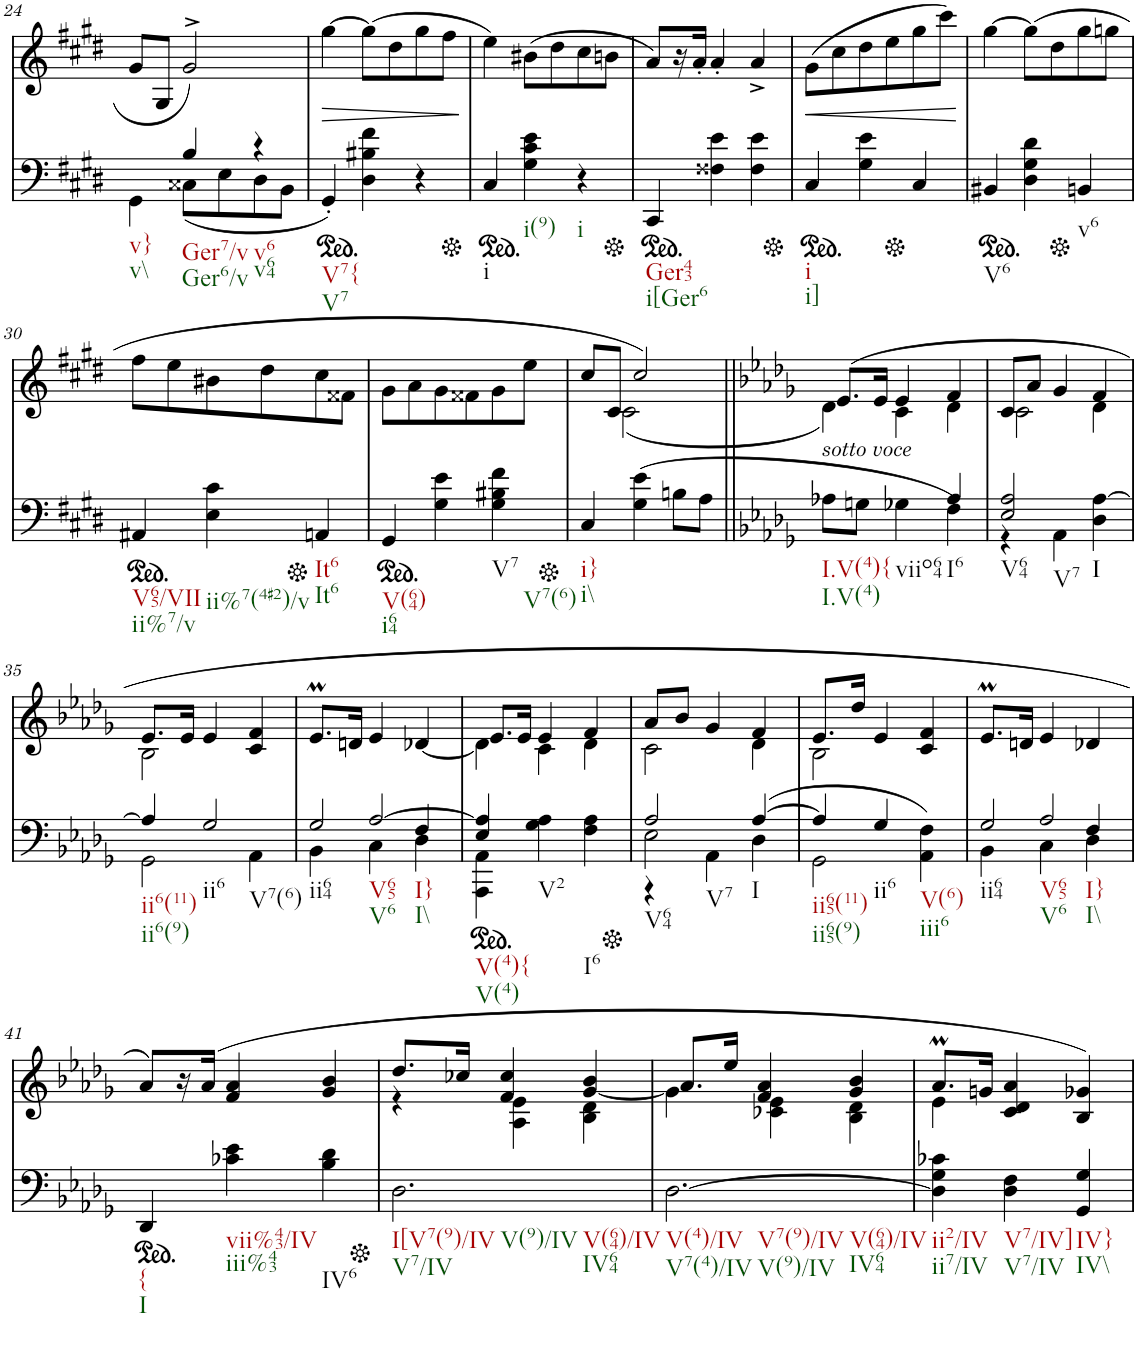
**kern	**kern	**dynam
*part2	*part1	*part1
*staff2	*staff1	*staff1
*I"Piano	*I"Piano	*
*I'Pno	*I'Pno	*
!!LO:PB:g=z
*clefF4	*clefG2	*
*k[f#c#g#d#]	*k[f#c#g#d#]	*
*c#:	*c#:	*
*M3/4	*M3/4	*
=24	=24	=24
*^	*	*
!LO:TX:b:t=v}	!	!	!
!LO:TX:b:t=v\\	!	!	!
4GG#\	4ryy	8g#/L	.
.	.	8G#/J	.
!LO:TX:b:t=Ger7/v	!	!	!
!LO:TX:b:t=Ger6/v	!	!	!
4B/	(8C##X\L	2g#^>/	.
.	8E\	.	.
!LO:TX:b:t=v6	!	!	!
!LO:TX:b:t=v64	!	!	!
4r	8D#\	.	.
.	8BB\J	.	.
*v	*v	*	*
=25	=25	=25
*ped	*	*
*^	*	*
!LO:TX:b:t=V7{	!	!	!
!LO:TX:b:t=V7	!	!	!
!	!	!	!LO:HP:b
*v	*v	*	*
4GG#'/)	[4gg#\	>
4D#\ 4B#X\ 4f#\	(8gg#\L]	.
.	8dd#\	.
4r	8gg#\	.
.	8ff#\J	.
.	.	]
=26	=26	=26
*Xped	*	*
*ped	*	*
!LO:TX:b:t=i	!	!
4C#/	4ee\)	.
!LO:TX:b:t=i(9)	!	!
4G#\ 4c#\ 4e\	(8b#X\L	.
.	8dd#\	.
!LO:TX:b:t=i	!	!
4r	8cc#\	.
.	8bn\J	.
=27	=27	=27
*Xped	*	*
*ped	*	*
!LO:TX:b:t=Ger43	!	!
!LO:TX:b:t=i[Ger6	!	!
4CC#/	8a/L)	.
.	16r	.
.	16a'/JJ	.
4F##X\ 4e\	4a'/	.
4F##\ 4e\	4a^/	.
=28	=28	=28
*Xped	*	*
*ped	*	*
!LO:TX:b:t=i	!	!
!LO:TX:b:t=i]	!	!
!	!	!LO:HP:b
4C#/	(8g#\L	<
.	8cc#\	.
4G#\ 4e\	8dd#\	.
.	8ee\	.
*Xped	*	*
4C#/	8gg#\	.
.	8ccc#\J)	.
.	.	[
=29	=29	=29
*ped	*	*
!LO:TX:b:t=V6	!	!
4BB#X/	[4gg#\	.
4D#\ 4G#\ 4d#\	(8gg#\L]	.
.	8dd#\	.
*Xped	*	*
!LO:TX:b:t=v6	!	!
4BBn/	8gg#\	.
.	8ggn\J	.
!!LO:LB:g=z
=30	=30	=30
*ped	*	*
!LO:TX:b:t=V65/VII	!	!
!LO:TX:b:t=ii%7/v	!	!
4AA#X/	8ff#\L	.
.	8ee\	.
!LO:TX:b:t=ii%7(4#2)/v	!	!
4E\ 4c#\	8b#X\	.
.	8dd#\	.
*Xped	*	*
!LO:TX:b:t=It6	!	!
!LO:TX:b:t=It6	!	!
4AAn/	8cc#\	.
.	8f##X\J	.
=31	=31	=31
*ped	*	*
!LO:TX:b:t=V(64)	!	!
!LO:TX:b:t=i64	!	!
4GG#/	8g#\L	.
.	8a\	.
4G#\ 4e\	8g#\	.
.	8f##X\	.
!LO:TX:b:t=V7	!	!
!LO:TX:b:t=V7(6)	!	!
4G#\ 4B#X\ 4f#\	8g#\	.
.	8ee\J	.
=32	=32	=32
*Xped	*	*
*	*^	*
!LO:TX:b:t=i}	!	!	!
!LO:TX:b:t=i\\	!	!	!
4C#/	8cc#/L	8ryy	.
.	8c#/J	(2c#\	.
(4G#\ 4e\	2cc#/)	.	.
8Bn\L	.	.	.
8A\J	.	8ryy	.
=33||	=33||	=33||	=33||
*k[b-e-a-d-g-]	*k[b-e-a-d-g-]	*	*
*^	*	*	*
!	!	!LO:TX:b:i:t=sotto voce	!	!
!LO:TX:b:t=I.V(4){	!	!	!	!
!LO:TX:b:t=I.V(4)	!	!	!	!
8A-X\L	2ryy	(8.e-/L	4d-\)	.
8Gn\J	.	.	.	.
.	.	16e-/Jk	.	.
!LO:TX:b:t=viio64	!	!	!	!
4G-X\	.	4e-/	4c\	.
!LO:TX:b:t=I6	!	!	!	!
4F\)	4A-/	4f/	4d-\	.
=34	=34	=34	=34	=34
!LO:TX:b:t=V64	!	!	!	!
!LO:TX:b:t=V7	!	!	!	!
2E-/ 2A-/	4r	8c/L	2c\	.
.	.	8a-/J	.	.
.	4AA-\	4g-/	.	.
!LO:TX:b:t=I	!	!	!	!
4D-\ [>4A-\	4ryy	4f/	4d-\	.
!!LO:LB:g=z	!!
=35	=35	=35	=35	=35
!LO:TX:b:t=ii6(11)	!	!	!	!
!LO:TX:b:t=ii6(9)	!	!	!	!
4A-/]	2GG-\	8.e-/L	2B-\	.
.	.	16e-/Jk	.	.
!LO:TX:b:t=ii6	!	!	!	!
!LO:TX:b:t=V7(6)	!	!	!	!
2G-/	.	4e-/	.	.
.	4AA-\	4c/ 4f/	4ryy	.
=36	=36	=36	=36	=36
*	*^	*	*	*
!LO:TX:b:t=ii64	!	!	!	!	!
!LO:TX:b:t=V65	!	!	!	!	!
!LO:TX:b:t=V6	!	!	!	!	!
*	*	*	*v	*v	*
2G-/	4BB-\	4ryy	8.e-M/L	.
.	.	.	16dn/Jk	.
.	4C\	[2A-/	4e-/	.
!LO:TX:b:t=I}	!	!	!	!
!LO:TX:b:t=I\\	!	!	!	!
4F/	4D-\	.	[<4d-X/	.
*v	*v	*v	*	*
=37	=37	=37
*ped	*	*
*^	*^	*
!LO:TX:b:t=V(4){	!	!	!	!
!LO:TX:b:t=V(4)	!	!	!	!
4E-/ 4A-/]	4AAA-\ 4AA-\	8.e-/L	4d-\]	.
.	.	16e-/Jk	.	.
!LO:TX:b:t=V2	!	!	!	!
4G-\ 4A-\	2ryy	4e-/	4c\	.
!LO:TX:b:t=I6	!	!	!	!
4F\ 4A-\	.	4f/	4d-\	.
*v	*v	*	*	*
=38	=38	=38	=38
*Xped	*	*	*
*^	*	*	*
*	*^	*	*	*
!LO:TX:b:t=V64	!	!	!	!	!
!LO:TX:b:t=V7	!	!	!	!	!
2A-/	2E-\	4r	8a-/L	2c\	.
.	.	.	8b-/J	.	.
.	.	4AA-\	4g-/	.	.
!LO:TX:b:t=I	!	!	!	!	!
([4A-/	4D-\	4ryy	4f/	4d-\	.
=39	=39	=39	=39	=39	=39
!LO:TX:b:t=ii65(11)	!	!	!	!	!
!LO:TX:b:t=ii65(9)	!	!	!	!	!
*	*v	*v	*	*	*
4A-/]	2GG-\	8.e-/L	2B-\	.
.	.	16dd-/Jk	.	.
!LO:TX:b:t=ii6	!	!	!	!
4G-/	.	4e-/	.	.
!LO:TX:b:t=V(6)	!	!	!	!
!LO:TX:b:t=iii6	!	!	!	!
4AA-\ 4F\)	4ryy	4c/ 4f/	4ryy	.
=40	=40	=40	=40	=40
*	*^	*	*	*
!LO:TX:b:t=ii64	!	!	!	!	!
*	*	*	*v	*v	*
4BB-\	2G-/	4ryy	8.e-M/L	.
.	.	.	16dn/Jk	.
!LO:TX:b:t=V65	!	!	!	!
!LO:TX:b:t=V6	!	!	!	!
4C\	.	2A-/	4e-/	.
!LO:TX:b:t=I}	!	!	!	!
!LO:TX:b:t=I\\	!	!	!	!
4D-\	4F/	.	4d-X/	.
*v	*v	*v	*	*
!!LO:LB:g=z
=41	=41	=41
*ped	*	*
*^	*	*
!LO:TX:b:t={	!	!	!
!LO:TX:b:t=I	!	!	!
*v	*v	*	*
4DD-/	8a-/L)	.
.	16r	.
.	(16a-/JJ	.
!LO:TX:b:t=vii%43/IV	!	!
!LO:TX:b:t=iii%43	!	!
4c-X\ 4e-\	4f/ 4a-/	.
!LO:TX:b:t=IV6	!	!
4B-\ 4d-\	4g-/ 4b-/	.
=42	=42	=42
*Xped	*	*
*	*^	*
!LO:TX:b:t=I[V7(9)/IV	!	!	!
!LO:TX:b:t=V7/IV	!	!	!
!LO:TX:b:t=V(9)/IV	!	!	!
!LO:TX:b:t=V(64)/IV	!	!	!
!LO:TX:b:t=IV64	!	!	!
2.D-\	8.dd-/L	4r	.
.	16cc-X/Jk	.	.
.	4f/ 4cc-/	4A-\ 4e-\	.
.	[<4g-/ 4b-/	4B-\ 4d-\	.
=43	=43	=43	=43
!LO:TX:b:t=V(4)/IV	!	!	!
!LO:TX:b:t=V7(4)/IV	!	!	!
!LO:TX:b:t=V7(9)/IV	!	!	!
!LO:TX:b:t=V(9)/IV	!	!	!
!LO:TX:b:t=V(64)/IV	!	!	!
!LO:TX:b:t=IV64	!	!	!
[2.D-\	8.a-/L	4g-\]	.
.	16ee-/Jk	.	.
.	4f/ 4a-/	4c-X\ 4e-\	.
.	4g-/ 4b-/	4B-\ 4d-\	.
=44	=44	=44	=44
!LO:TX:b:t=ii2/IV	!	!	!
!LO:TX:b:t=ii7/IV	!	!	!
4D-\] 4G-\ 4c-X\	8.a-M/L	4e-\	.
.	16gn/Jk	.	.
!LO:TX:b:t=V7/IV]	!	!	!
!LO:TX:b:t=V7/IV	!	!	!
4D-\ 4F\	4c/ 4d-/ 4a-/	2ryy	.
!LO:TX:b:t=IV}	!	!	!
!LO:TX:b:t=IV\\	!	!	!
4GG-/ 4G-/	4B-/ 4g-X/)	.	.
*	*v	*v	*
=	=	=
*-	*-	*-
